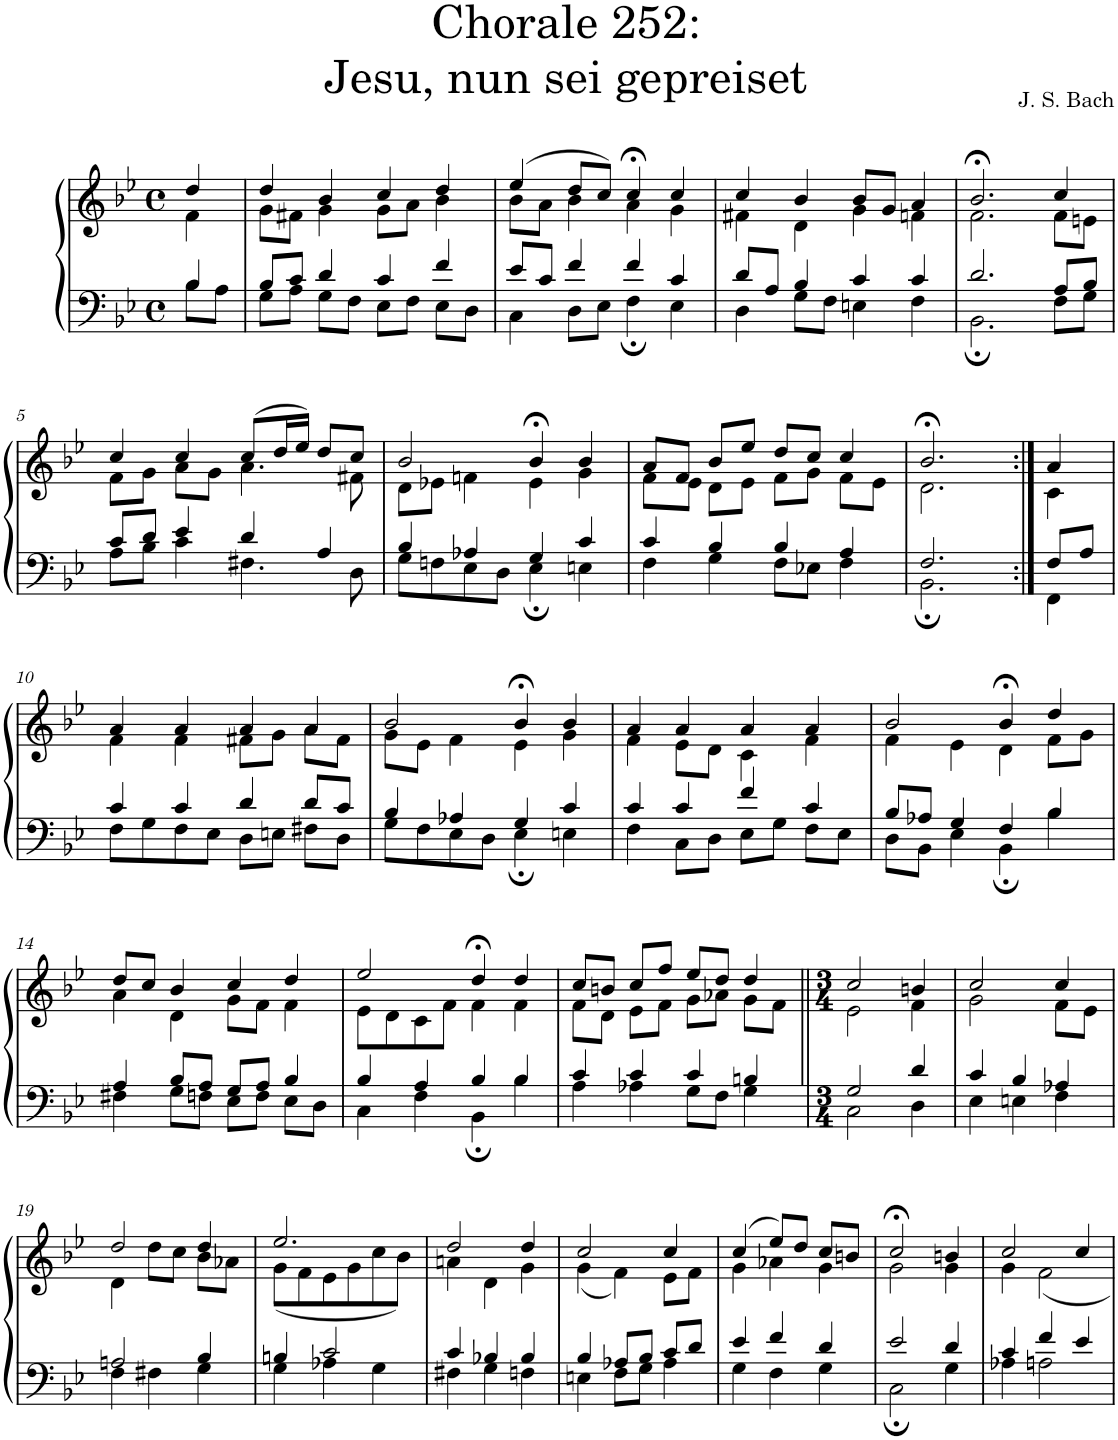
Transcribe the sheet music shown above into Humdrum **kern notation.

**kern	**kern
*part1	*part1
*staff2	*staff1
*I"S,A	*
*clefF4	*clefG2
*k[b-e-]	*k[b-e-]
*M4/4	*M4/4
*met(c)	*met(c)
=	=
*^	*^
4B-/	8B-\L	4dd/	4f\
.	8A\J	.	.
=1	=1	=1	=1
8B-/L	8G\L	4dd/	8g\L
8c/J	8A\J	.	8f#X\J
4d/	8G\L	4b-/	4g\
.	8F\J	.	.
4c/	8E-\L	4cc/	8g\L
.	8F\J	.	8a\J
4f/	8E-\L	4dd/	4b-\
.	8D\J	.	.
=2	=2	=2	=2
8e-/L	4C\	(>4ee-/	8b-\L
8c/J	.	.	8a\J
4f/	8D\L	8dd/L	4b-\
.	8E-\J	8cc/J)	.
4f/	4F;\	4cc;</	4a\
4c/	4E-\	4cc/	4g\
=3	=3	=3	=3
8d/L	4D\	4cc/	4f#X\
8A/J	.	.	.
4B-/	8G\L	4b-/	4d\
.	8F\J	.	.
4c/	4En\	8b-/L	4g\
.	.	8g/J	.
4c/	4F\	4a/	4fn\
=4	=4	=4	=4
2.d/	2.BB-;\	2.b-;</	2.f\
8A/L	8F\L	4cc/	8f\L
8B-/J	8G\J	.	8en\J
!!LO:LB:g=z	!!
=5	=5	=5	=5
8c/L	8A\L	4cc/	8f\L
8d/J	8B-\J	.	8g\J
4e-/	4c\	4cc/	8a\L
.	.	.	8g\J
4d/	4.F#X\	(>8cc/L	4.a\
.	.	16dd/L	.
.	.	16ee-/JJ)	.
4A/	.	8dd/L	.
.	8D\	8cc/J	8f#X\
=6	=6	=6	=6
4B-/	8G\L	2b-/	8d\L
.	8Fn\	.	8e-X\J
4A-X/	8E-\	.	4fn\
.	8D\J	.	.
4G/	4E-;\	4b-;</	4e-\
4c/	4En\	4b-/	4g\
=7	=7	=7	=7
4c/	4F\	8a/L	8f\L
.	.	8f/J	8e-\J
4B-/	4G\	8b-/L	8d\L
.	.	8ee-/J	8e-\J
4B-/	8F\L	8dd/L	8f\L
.	8E-X\J	8cc/J	8g\J
4A/	4F\	4cc/	8f\L
.	.	.	8e-\J
=163	=163	=163	=163
2.F/	2.BB-;\	2.b-;</	2.d\
=164:|!	=164:|!	=164:|!	=164:|!
8F/L	4FF\	4a/	4c\
8A/J	.	.	.
!!LO:LB:g=z	!!
=10	=10	=10	=10
4c/	8F\L	4a/	4f\
.	8G\	.	.
4c/	8F\	4a/	4f\
.	8E-\J	.	.
4d/	8D\L	4a/	8f#X\L
.	8En\J	.	8g\J
8d/L	8F#X\L	4a/	8a\L
8c/J	8D\J	.	8f#\J
=11	=11	=11	=11
4B-/	8G\L	2b-/	8g\L
.	8F\	.	8e-\J
4A-X/	8E-\	.	4f\
.	8D\J	.	.
4G/	4E-;\	4b-;</	4e-\
4c/	4En\	4b-/	4g\
=12	=12	=12	=12
4c/	4F\	4a/	4f\
4c/	8C\L	4a/	8e-\L
.	8D\J	.	8d\J
4f/	8E-\L	4a/	4c\
.	8G\J	.	.
4c/	8F\L	4a/	4f\
.	8E-\J	.	.
=13	=13	=13	=13
8B-/L	8D\L	2b-/	4f\
8A-X/J	8BB-\J	.	.
4G/	4E-\	.	4e-\
4F/	4BB-;\	4b-;</	4d\
4B-/	4B-\	4dd/	8f\L
.	.	.	8g\J
!!LO:LB:g=z	!!
=14	=14	=14	=14
4A/	4F#X\	8dd/L	4a\
.	.	8cc/J	.
8B-/L	8G\L	4b-/	4d\
8A/J	8Fn\J	.	.
8G/L	8E-\L	4cc/	8g\L
8A/J	8F\J	.	8f\J
4B-/	8E-\L	4dd/	4f\
.	8D\J	.	.
=15	=15	=15	=15
4B-/	4C\	2ee-/	8e-\L
.	.	.	8d\
4A/	4F\	.	8c\
.	.	.	8f\J
4B-/	4BB-;\	4dd;</	4f\
4B-/	4B-\	4dd/	4f\
=16	=16	=16	=16
4c/	4A\	8cc/L	8f\L
.	.	8bn/J	8d\J
4c/	4A-X\	8cc/L	8e-\L
.	.	8ff/J	8f\J
4c/	8G\L	8ee-/L	8g\L
.	8F\J	8dd/J	8a-X\J
4Bn/	4G\	4dd/	8g\L
.	.	.	8f\J
=17||	=17||	=17||	=17||
*M3/4	*	*M3/4	*
2G/	2C\	2cc/	2e-\
4d/	4D\	4bn/	4f\
=18	=18	=18	=18
4c/	4E-\	2cc/	2g\
4B-/	4En\	.	.
4A-X/	4F\	4cc/	8f\L
.	.	.	8e-\J
!!LO:LB:g=z	!!
=19	=19	=19	=19
2An/	4F\	2dd/	4d\
.	4F#X\	.	8dd\L
.	.	.	8cc\J
4B-/	4G\	4dd/	8b-\L
.	.	.	8a-X\J
=20	=20	=20	=20
4Bn/	4G\	2.ee-/	(<8g\L
.	.	.	8f\
2c/	4A-X\	.	8e-\
.	.	.	8g\
.	4G\	.	8cc\
.	.	.	8b-\J)
=21	=21	=21	=21
4c/	4F#X\	2dd/	4an\
4B-X/	4G\	.	4d\
4B-/	4Fn\	4dd/	4g\
=22	=22	=22	=22
4B-/	4En\	2cc/	(<4g\
8A-X/L	8F\L	.	4f\)
8B-/J	8G\J	.	.
8c/L	4A-\	4cc/	8e-\L
8d/J	.	.	8f\J
=23	=23	=23	=23
4e-/	4G\	(>4cc/	4g\
4f/	4F\	8ee-/L)	4a-X\
.	.	8dd/J	.
4d/	4G\	8cc/L	4g\
.	.	8bn/J	.
=24	=24	=24	=24
2e-/	2C;\	2cc;</	2g\
4d/	4G\	4bn/	4g\
=25	=25	=25	=25
4c/	4A-X\	2cc/	4g\
4f/	2An\	.	2f\
4e-/	.	4cc/	.
*v	*v	*	*
*	*v	*v
=	=
*-	*-
